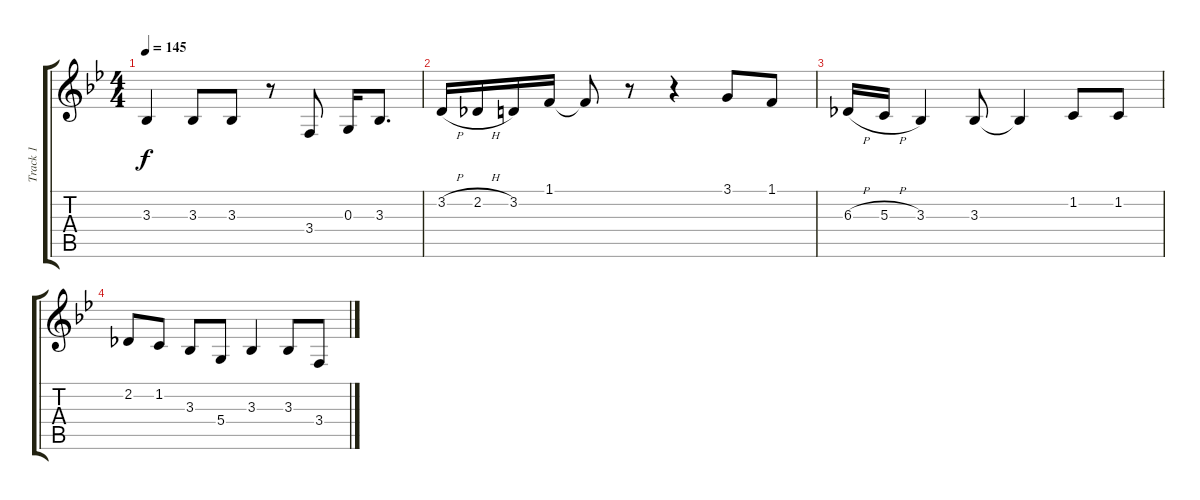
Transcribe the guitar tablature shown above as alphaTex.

\track ("Track 1" "Track 1") {instrument tenorsax}
\staff {score tabs}
\tuning (E4 B3 G3 D3 A2 E2) {hide}
\ts (4 4)
\tempo 145
\clef g2
\ks bb
3.3.4{dy f} 3.3.8 3.3.8 r.8 3.4.8 0.3.16 3.3.8{d} |
3.2{h}.16 2.2{h}.16 3.2.16 1.1.16 1.1{t}.8 r.8 r.4 3.1.8 1.1.8 |
6.3{h}.16 5.3{h}.16 3.3.4 3.3.8 3.3{t}.4 1.2.8 1.2.8 |
2.2.8 1.2.8 3.3.8 5.4.8 3.3.4 3.3.8 3.4.8
